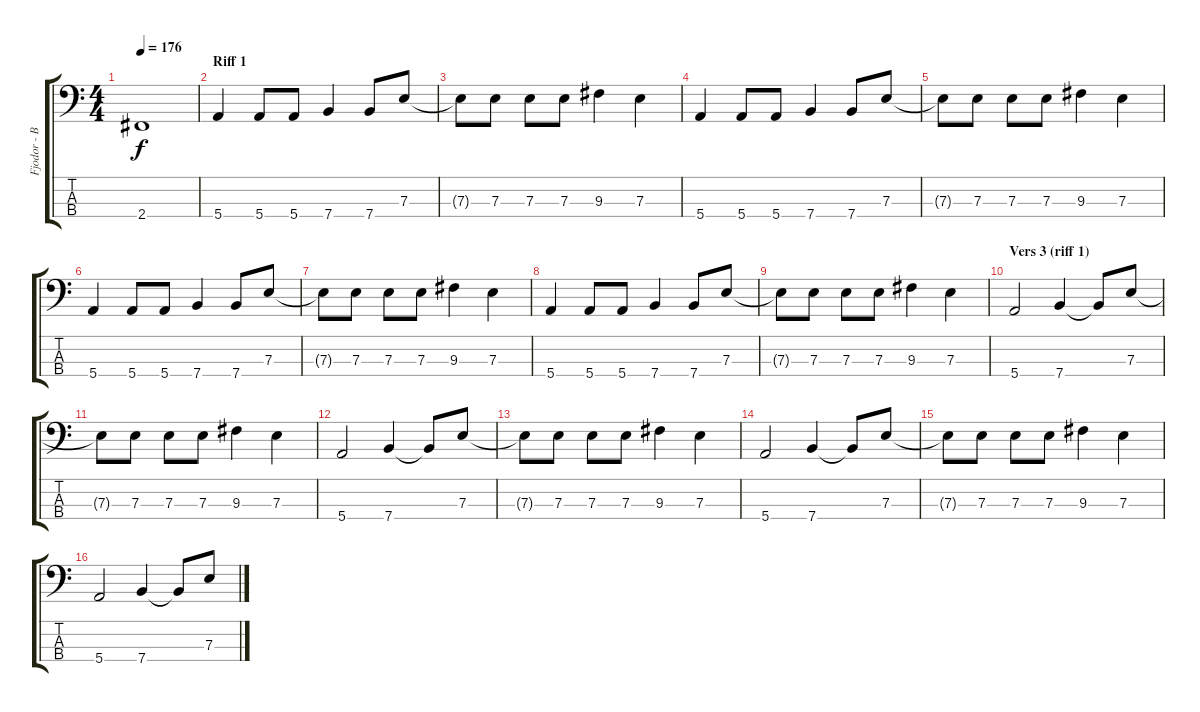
\track ("Fjodor - Bas" "Fjodor - B") {instrument electricbasspick}
\staff {score tabs}
\tuning (G2 D2 A1 E1) {hide}
\ts (4 4)
\tempo 176
\clef f4
\ks c
2.4.1{dy f} |
\section ("" "Riff 1")
5.4.4 5.4.8 5.4.8 7.4.4 7.4.8 7.3.8 |
7.3{t}.8 7.3.8 7.3.8 7.3.8 9.3.4 7.3.4 |
5.4.4 5.4.8 5.4.8 7.4.4 7.4.8 7.3.8 |
7.3{t}.8 7.3.8 7.3.8 7.3.8 9.3.4 7.3.4 |
5.4.4 5.4.8 5.4.8 7.4.4 7.4.8 7.3.8 |
7.3{t}.8 7.3.8 7.3.8 7.3.8 9.3.4 7.3.4 |
5.4.4 5.4.8 5.4.8 7.4.4 7.4.8 7.3.8 |
7.3{t}.8 7.3.8 7.3.8 7.3.8 9.3.4 7.3.4 |
\section ("" "Vers 3 (riff 1)")
5.4.2 7.4.4 7.4{t}.8 7.3.8 |
7.3{t}.8 7.3.8 7.3.8 7.3.8 9.3.4 7.3.4 |
5.4.2 7.4.4 7.4{t}.8 7.3.8 |
7.3{t}.8 7.3.8 7.3.8 7.3.8 9.3.4 7.3.4 |
5.4.2 7.4.4 7.4{t}.8 7.3.8 |
7.3{t}.8 7.3.8 7.3.8 7.3.8 9.3.4 7.3.4 |
5.4.2 7.4.4 7.4{t}.8 7.3.8
